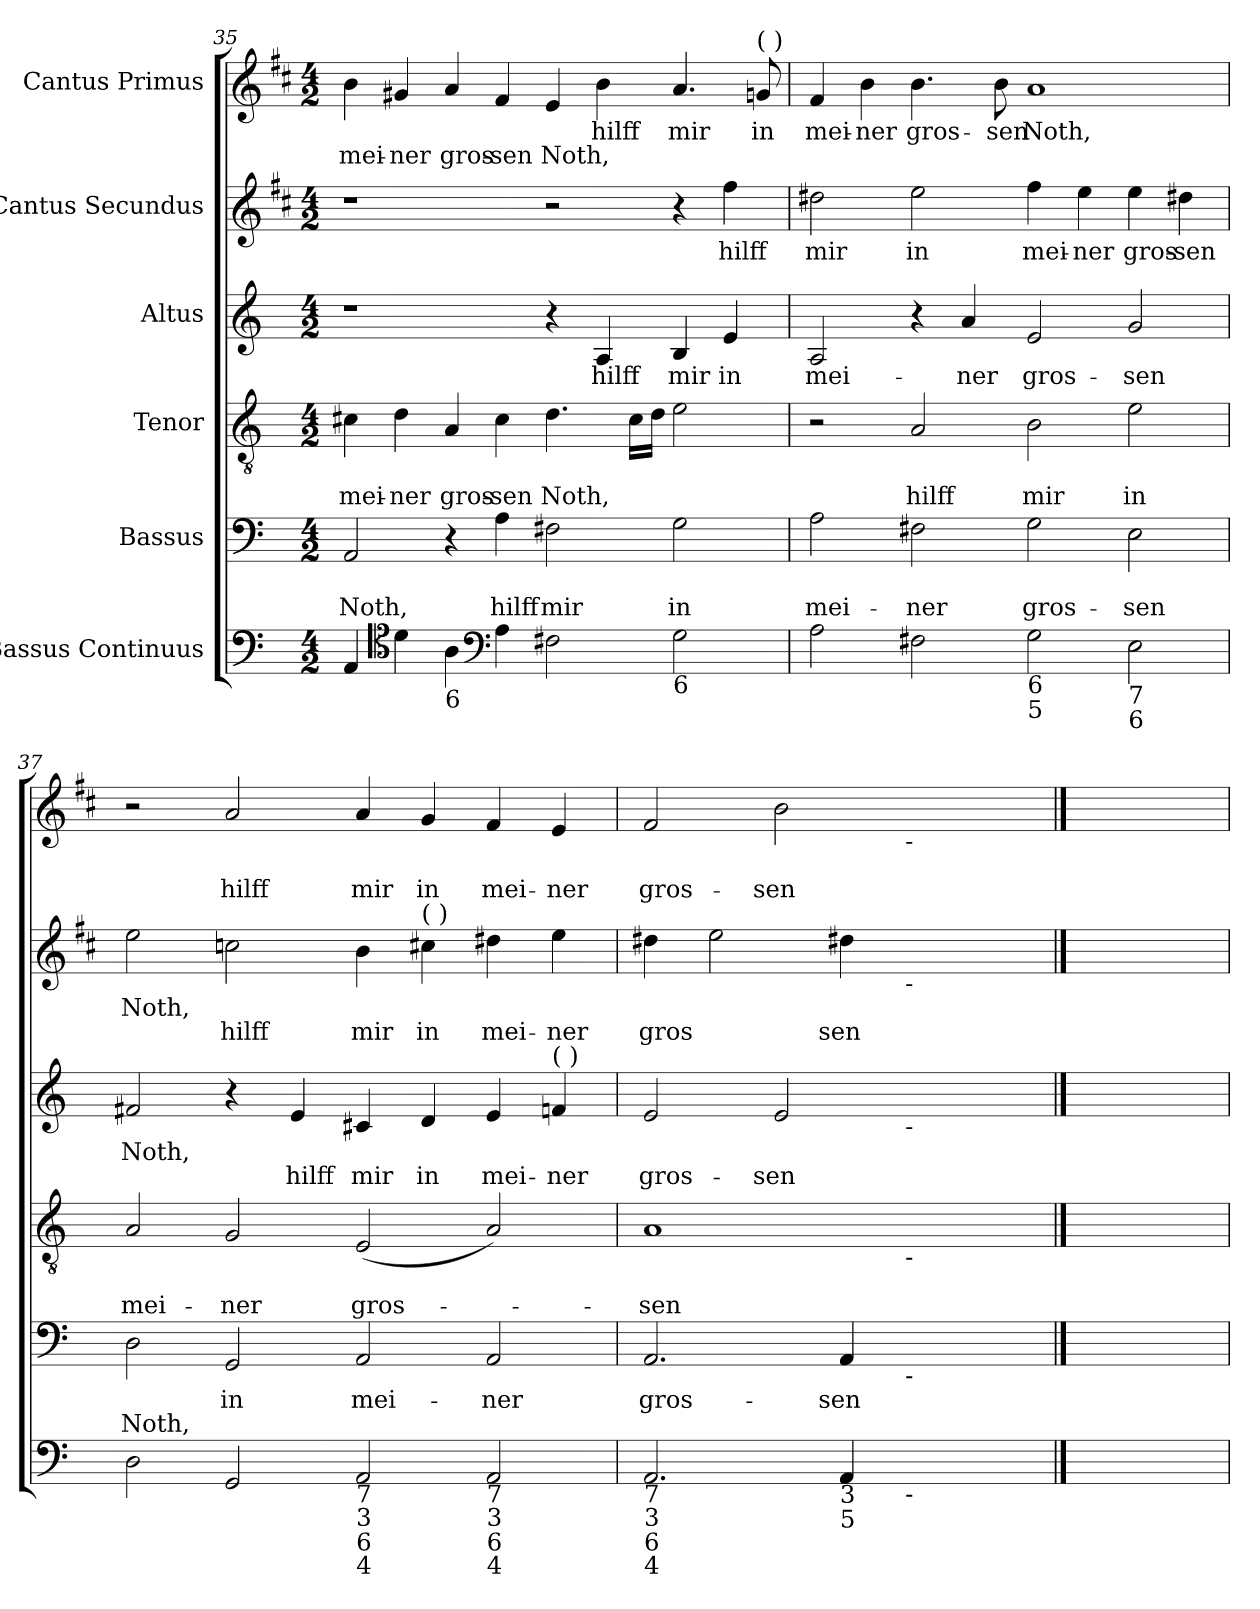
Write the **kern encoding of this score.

**kern	**kern	**text	**text	**kern	**text	**text	**kern	**text	**text	**kern	**text	**text	**kern	**text	**text
*part6	*part5	*part5	*part5	*part4	*part4	*part4	*part3	*part3	*part3	*part2	*part2	*part2	*part1	*part1	*part1
*staff6	*staff5	*staff5	*staff5	*staff4	*staff4	*staff4	*staff3	*staff3	*staff3	*staff2	*staff2	*staff2	*staff1	*staff1	*staff1
*I"Bassus Continuus	*I"Bassus	*	*	*I"Tenor	*	*	*I"Altus	*	*	*I"Cantus Secundus	*	*	*I"Cantus Primus	*	*
!!LO:LB:g=z
*clefF4	*clefF4	*	*	*clefGv2	*	*	*clefG2	*	*	*clefG2	*	*	*clefG2	*	*
*	*	*	*	*	*	*	*	*	*	*ITrd1c2	*	*	*ITrd1c2	*	*
*k[]	*k[]	*	*	*k[]	*	*	*k[]	*	*	*k[]	*	*	*k[]	*	*
*C:	*C:	*	*	*C:	*	*	*C:	*	*	*C:	*	*	*C:	*	*
*M4/2	*M4/2	*	*	*M4/2	*	*	*M4/2	*	*	*M4/2	*	*	*M4/2	*	*
=35	=35	=35	=35	=35	=35	=35	=35	=35	=35	=35	=35	=35	=35	=35	=35
!	!	!	!LO:LY:b	!	!	!LO:LY:b	!	!	!	!	!	!	!	!	!LO:LY:b
4AA	2AA	.	Noth,	4c#X	.	mei-	1r	.	.	1r	.	.	4a	.	mei-
*clefC4	*	*	*	*	*	*	*	*	*	*	*	*	*	*	*
!	!	!	!	!	!	!LO:LY:b	!	!	!	!	!	!	!	!	!LO:LY:b
4d	.	.	.	4d	.	-ner	.	.	.	.	.	.	4f#X	.	-ner
!LO:TX:b:t=6	!	!	!	!	!	!	!	!	!	!	!	!	!	!	!
!	!	!	!	!	!	!LO:LY:b	!	!	!	!	!	!	!	!	!LO:LY:b
4A	4r	.	.	4A	.	gros-	.	.	.	.	.	.	4g	.	gros-
*clefF4	*	*	*	*	*	*	*	*	*	*	*	*	*	*	*
!	!	!	!LO:LY:b	!	!	!LO:LY:b	!	!	!	!	!	!	!	!	!LO:LY:b
4A	4A	.	hilff	4c#	.	-sen	.	.	.	.	.	.	4e	.	-sen
!	!	!	!LO:LY:b	!	!	!LO:LY:b	!	!	!	!	!	!	!	!	!LO:LY:b
2F#X	2F#X	.	mir	4.d	.	Noth,	4r	.	.	2r	.	.	4d	.	Noth,
!	!	!	!	!	!	!	!	!LO:LY:b	!	!	!	!	!	!LO:LY:b	!
.	.	.	.	.	.	.	4A	hilff	.	.	.	.	4a	hilff	.
.	.	.	.	16c#LL	.	.	.	.	.	.	.	.	.	.	.
.	.	.	.	16dJJ	.	.	.	.	.	.	.	.	.	.	.
!LO:TX:b:t=6	!	!	!	!	!	!	!	!	!	!	!	!	!	!	!
!	!	!	!LO:LY:b	!	!	!	!	!LO:LY:b	!	!	!	!	!	!LO:LY:b	!
2G	2G	.	in	2e	.	.	4B	mir	.	4r	.	.	4.g	mir	.
!	!	!	!	!	!	!	!	!LO:LY:b	!	!	!LO:LY:b	!	!	!	!
.	.	.	.	.	.	.	4e	in	.	4ee	hilff	.	.	.	.
!	!	!	!	!	!	!	!	!	!	!	!	!	!LO:TX:a:t=(  )	!	!
!	!	!	!	!	!	!	!	!	!	!	!	!	!	!LO:LY:b	!
.	.	.	.	.	.	.	.	.	.	.	.	.	8f	in	.
=36	=36	=36	=36	=36	=36	=36	=36	=36	=36	=36	=36	=36	=36	=36	=36
!	!	!	!LO:LY:b	!	!	!	!	!LO:LY:b	!	!	!LO:LY:b	!	!	!LO:LY:b	!
2A	2A	.	mei-	2r	.	.	2A	mei-	.	2cc#X	mir	.	4e	mei-	.
!	!	!	!	!	!	!	!	!	!	!	!	!	!	!LO:LY:b	!
.	.	.	.	.	.	.	.	.	.	.	.	.	4a	-ner	.
!	!	!	!LO:LY:b	!	!	!LO:LY:b	!	!	!	!	!LO:LY:b	!	!	!LO:LY:b	!
2F#X	2F#X	.	-ner	2A	.	hilff	4r	.	.	2dd	in	.	4.a	gros-	.
!	!	!	!	!	!	!	!	!LO:LY:b	!	!	!	!	!	!	!
.	.	.	.	.	.	.	4a	-ner	.	.	.	.	.	.	.
!	!	!	!	!	!	!	!	!	!	!	!	!	!	!LO:LY:b	!
.	.	.	.	.	.	.	.	.	.	.	.	.	8a	-sen	.
!LO:TX:b:t=6	!	!	!	!	!	!	!	!	!	!	!	!	!	!	!
!LO:TX:b:t=5	!	!	!	!	!	!	!	!	!	!	!	!	!	!	!
!	!	!	!LO:LY:b	!	!	!LO:LY:b	!	!LO:LY:b	!	!	!LO:LY:b	!	!	!LO:LY:b	!
2G	2G	.	gros-	2B	.	mir	2e	gros-	.	4ee	mei-	.	1g	Noth,	.
!	!	!	!	!	!	!	!	!	!	!	!LO:LY:b	!	!	!	!
.	.	.	.	.	.	.	.	.	.	4dd	-ner	.	.	.	.
!LO:TX:b:t=7	!	!	!	!	!	!	!	!	!	!	!	!	!	!	!
!LO:TX:b:t=6	!	!	!	!	!	!	!	!	!	!	!	!	!	!	!
!	!	!	!LO:LY:b	!	!	!LO:LY:b	!	!LO:LY:b	!	!	!LO:LY:b	!	!	!	!
2E	2E	.	-sen	2e	.	in	2g	-sen	.	4dd	gros-	.	.	.	.
!	!	!	!	!	!	!	!	!	!	!	!LO:LY:b	!	!	!	!
.	.	.	.	.	.	.	.	.	.	4cc#X	-sen	.	.	.	.
=37	=37	=37	=37	=37	=37	=37	=37	=37	=37	=37	=37	=37	=37	=37	=37
!	!	!	!LO:LY:b	!	!	!LO:LY:b	!	!LO:LY:b	!	!	!LO:LY:b	!	!	!	!
2D	2D	.	Noth,	2A	.	mei-	2f#X	Noth,	.	2dd	Noth,	.	2r	.	.
!	!	!LO:LY:b	!	!	!	!LO:LY:b	!	!	!	!	!	!LO:LY:b	!	!	!LO:LY:b
2GG	2GG	in	.	2G	.	-ner	4r	.	.	2b-X	.	hilff	2g	.	hilff
!	!	!	!	!	!	!	!	!	!LO:LY:b	!	!	!	!	!	!
.	.	.	.	.	.	.	4e	.	hilff	.	.	.	.	.	.
!LO:TX:b:t=7\n3	!	!	!	!	!	!	!	!	!	!	!	!	!	!	!
!LO:TX:b:t=6\n4	!	!	!	!	!	!	!	!	!	!	!	!	!	!	!
!	!	!LO:LY:b	!	!	!	!LO:LY:b	!	!	!LO:LY:b	!	!	!LO:LY:b	!	!	!LO:LY:b
2AA	2AA	mei-	.	(<2E	.	gros-	4c#X	.	mir	4a	.	mir	4g	.	mir
!	!	!	!	!	!	!	!	!	!	!LO:TX:a:t=(  )	!	!	!	!	!
!	!	!	!	!	!	!	!	!	!LO:LY:b	!	!	!LO:LY:b	!	!	!LO:LY:b
.	.	.	.	.	.	.	4d	.	in	4b	.	in	4f	.	in
!LO:TX:b:t=7\n3	!	!	!	!	!	!	!	!	!	!	!	!	!	!	!
!LO:TX:b:t=6\n4	!	!	!	!	!	!	!	!	!	!	!	!	!	!	!
!	!	!LO:LY:b	!	!	!	!	!	!	!LO:LY:b	!	!	!LO:LY:b	!	!	!LO:LY:b
2AA	2AA	-ner	.	2A)	.	.	4e	.	mei-	4cc#X	.	mei-	4e	.	mei-
!	!	!	!	!	!	!	!LO:TX:a:t=(  )	!	!	!	!	!	!	!	!
!	!	!	!	!	!	!	!	!	!LO:LY:b	!	!	!LO:LY:b	!	!	!LO:LY:b
.	.	.	.	.	.	.	4f	.	-ner	4dd	.	-ner	4d	.	-ner
=38	=38	=38	=38	=38	=38	=38	=38	=38	=38	=38	=38	=38	=38	=38	=38
!LO:TX:b:t=7\n3	!	!	!	!	!	!	!	!	!	!	!	!	!	!	!
!LO:TX:b:t=6\n4	!	!	!	!	!	!	!	!	!	!	!	!	!	!	!
!	!	!LO:LY:b	!	!	!	!LO:LY:b	!	!	!LO:LY:b	!	!	!LO:LY:b	!	!	!LO:LY:b
2.AA	2.AA	gros-	.	1A	.	-sen	2e	.	gros-	4cc#X	.	gros	2e	.	gros-
!	!	!	!	!	!	!	!	!	!	!	!	!LO:LY:b	!	!	!
.	.	.	.	.	.	.	.	.	.	2dd	.	-	.	.	.
!	!	!	!	!	!	!	!	!	!LO:LY:b	!	!	!	!	!	!LO:LY:b
.	.	.	.	.	.	.	2e	.	-sen	.	.	.	2a	.	-sen
!LO:TX:b:t=3	!	!	!	!	!	!	!	!	!	!	!	!	!	!	!
!LO:TX:b:t=5	!	!	!	!	!	!	!	!	!	!	!	!	!	!	!
!	!	!LO:LY:b	!	!	!	!	!	!	!	!	!	!LO:LY:b	!	!	!
4AA	4AA	-sen	.	.	.	.	.	.	.	4cc#X	.	sen	.	.	.
!	!	!	!	!	!	!	!	!	!	!	!	!	!LO:TX:b:t=-	!	!
!	!	!	!	!	!	!	!	!	!	!LO:TX:b:t=-	!	!	!	!	!
!	!	!	!	!	!	!	!LO:TX:b:t=-	!	!	!	!	!	!	!	!
!	!	!	!	!LO:TX:b:t=-	!	!	!	!	!	!	!	!	!	!	!
!	!LO:TX:b:t=-	!	!	!	!	!	!	!	!	!	!	!	!	!	!
!LO:TX:b:t=-	!	!	!	!	!	!	!	!	!	!	!	!	!	!	!
!	!	!LO:LY:b	!	!	!	!LO:LY:b	!	!	!LO:LY:b	!	!	!LO:LY:b	!	!	!LO:LY:b
[1Dyy	[1Dyy	Noth.	.	[1Ayy	.	Noth.	[1f#Xyy	.	Noth.	[1ddyy	.	Noth.	[1ayy	.	Noth.
==39	==39	==39	==39	==39	==39	==39	==39	==39	==39	==39	==39	==39	==39	==39	==39
1Dyy]	1Dyy]	.	.	1Ayy]	.	.	1f#yy]	.	.	1ddyy]	.	.	1ayy]	.	.
=	=	=	=	=	=	=	=	=	=	=	=	=	=	=	=
*-	*-	*-	*-	*-	*-	*-	*-	*-	*-	*-	*-	*-	*-	*-	*-
